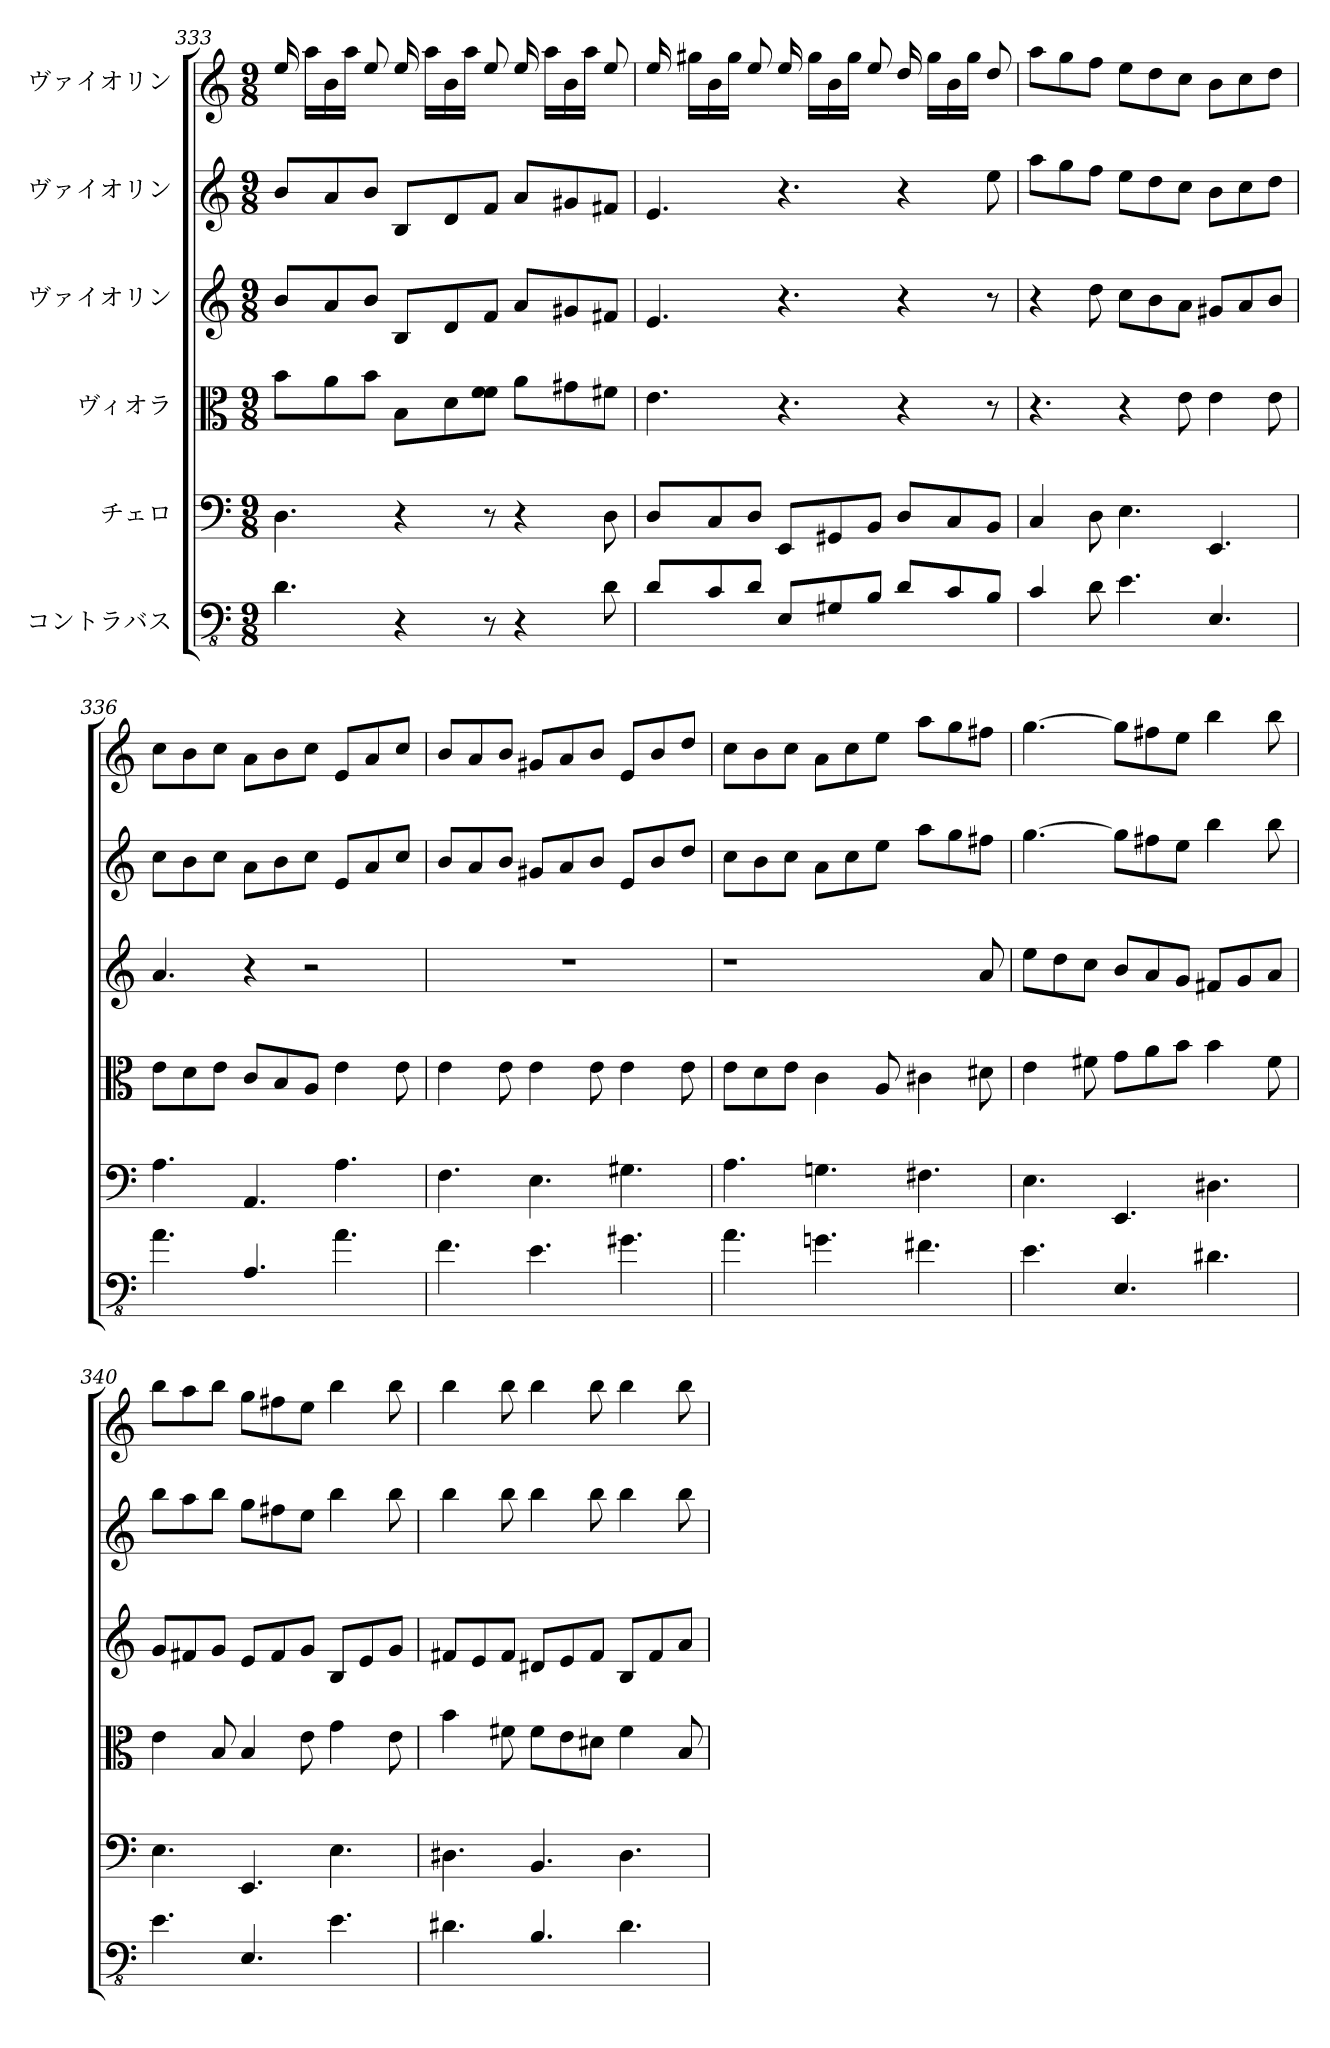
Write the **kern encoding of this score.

**kern	**kern	**kern	**kern	**kern	**kern
*part6	*part5	*part4	*part3	*part2	*part1
*staff6	*staff5	*staff4	*staff3	*staff2	*staff1
*I"コントラバス	*I"チェロ	*I"ヴィオラ	*I"ヴァイオリン	*I"ヴァイオリン	*I"ヴァイオリン
!!LO:LB:g=z
*clefFv4	*clefF4	*clefC3	*clefG2	*clefG2	*clefG2
*ITrd7c12	*	*	*	*	*
*k[]	*k[]	*k[]	*k[]	*k[]	*k[]
*M9/8	*M9/8	*M9/8	*M9/8	*M9/8	*M9/8
=333	=333	=333	=333	=333	=333
4.DD\	4.D\	8b\L	8b/L	8b/L	16ee/
.	.	.	.	.	16aa\LL
.	.	8a\	8a/	8a/	16b\
.	.	.	.	.	16aa\JJ
.	.	8b\J	8b/J	8b/J	8ee/
4r	4r	8B\L	8B/L	8B/L	16ee/
.	.	.	.	.	16aa\LL
.	.	8d\	8d/	8d/	16b\
.	.	.	.	.	16aa\JJ
8r	8r	8f\ 8f\J	8f/J	8f/J	8ee/
4r	4r	8a\L	8a/L	8a/L	16ee/
.	.	.	.	.	16aa\LL
.	.	8g#X\	8g#X/	8g#X/	16b\
.	.	.	.	.	16aa\JJ
8DD\	8D\	8f#X\J	8f#X/J	8f#X/J	8ee/
=334	=334	=334	=334	=334	=334
8DD/L	8D/L	4.e\	4.e/	4.e/	16ee/
.	.	.	.	.	16gg#X\LL
8CC/	8C/	.	.	.	16b\
.	.	.	.	.	16gg#\JJ
8DD/J	8D/J	.	.	.	8ee/
8EEE/L	8EE/L	4.r	4.r	4.r	16ee/
.	.	.	.	.	16gg#\LL
8GGG#X/	8GG#X/	.	.	.	16b\
.	.	.	.	.	16gg#\JJ
8BBB/J	8BB/J	.	.	.	8ee/
8DD/L	8D/L	4r	4r	4r	16dd/
.	.	.	.	.	16gg#\LL
8CC/	8C/	.	.	.	16b\
.	.	.	.	.	16gg#\JJ
8BBB/J	8BB/J	8r	8r	8ee\	8dd/
=335	=335	=335	=335	=335	=335
4CC/	4C/	4.r	4r	8aa\L	8aa\L
.	.	.	.	8gg\	8gg\
8DD\	8D\	.	8dd\	8ff\J	8ff\J
4.EE\	4.E\	4r	8cc\L	8ee\L	8ee\L
.	.	.	8b\	8dd\	8dd\
.	.	8e\	8a\J	8cc\J	8cc\J
4.EEE/	4.EE/	4e\	8g#X/L	8b\L	8b\L
.	.	.	8a/	8cc\	8cc\
.	.	8e\	8b/J	8dd\J	8dd\J
!!LO:PB:g=z
=336	=336	=336	=336	=336	=336
4.AA\	4.A\	8e\L	4.a/	8cc\L	8cc\L
.	.	8d\	.	8b\	8b\
.	.	8e\J	.	8cc\J	8cc\J
4.AAA/	4.AA/	8c/L	4r	8a\L	8a\L
.	.	8B/	.	8b\	8b\
.	.	8A/J	2r	8cc\J	8cc\J
4.AA\	4.A\	4e\	.	8e/L	8e/L
.	.	.	.	8a/	8a/
.	.	8e\	.	8cc/J	8cc/J
=337	=337	=337	=337	=337	=337
4.FF\	4.F\	4e\	8%9r	8b/L	8b/L
.	.	.	.	8a/	8a/
.	.	8e\	.	8b/J	8b/J
4.EE\	4.E\	4e\	.	8g#X/L	8g#X/L
.	.	.	.	8a/	8a/
.	.	8e\	.	8b/J	8b/J
4.GG#X\	4.G#X\	4e\	.	8e/L	8e/L
.	.	.	.	8b/	8b/
.	.	8e\	.	8dd/J	8dd/J
=338	=338	=338	=338	=338	=338
4.AA\	4.A\	8e\L	1r	8cc\L	8cc\L
.	.	8d\	.	8b\	8b\
.	.	8e\J	.	8cc\J	8cc\J
4.GGn\	4.Gn\	4c\	.	8a\L	8a\L
.	.	.	.	8cc\	8cc\
.	.	8A/	.	8ee\J	8ee\J
4.FF#X\	4.F#X\	4c#X\	.	8aa\L	8aa\L
.	.	.	.	8gg\	8gg\
.	.	8d#X\	8a/	8ff#X\J	8ff#X\J
=339	=339	=339	=339	=339	=339
4.EE\	4.E\	4e\	8ee\L	[4.gg\	[4.gg\
.	.	.	8dd\	.	.
.	.	8f#X\	8cc\J	.	.
4.EEE/	4.EE/	8g\L	8b/L	8gg\L]	8gg\L]
.	.	8a\	8a/	8ff#X\	8ff#X\
.	.	8b\J	8g/J	8ee\J	8ee\J
4.DD#X\	4.D#X\	4b\	8f#X/L	4bb\	4bb\
.	.	.	8g/	.	.
.	.	8f#\	8a/J	8bb\	8bb\
!!LO:LB:g=z
=340	=340	=340	=340	=340	=340
4.EE\	4.E\	4e\	8g/L	8bb\L	8bb\L
.	.	.	8f#X/	8aa\	8aa\
.	.	8B/	8g/J	8bb\J	8bb\J
4.EEE/	4.EE/	4B/	8e/L	8gg\L	8gg\L
.	.	.	8f#/	8ff#X\	8ff#X\
.	.	8e\	8g/J	8ee\J	8ee\J
4.EE\	4.E\	4g\	8B/L	4bb\	4bb\
.	.	.	8e/	.	.
.	.	8e\	8g/J	8bb\	8bb\
=341	=341	=341	=341	=341	=341
4.DD#X\	4.D#X\	4b\	8f#X/L	4bb\	4bb\
.	.	.	8e/	.	.
.	.	8f#X\	8f#/J	8bb\	8bb\
4.BBB/	4.BB/	8f#\L	8d#X/L	4bb\	4bb\
.	.	8e\	8e/	.	.
.	.	8d#X\J	8f#/J	8bb\	8bb\
4.DD#\	4.D#\	4f#\	8B/L	4bb\	4bb\
.	.	.	8f#/	.	.
.	.	8B/	8a/J	8bb\	8bb\
=	=	=	=	=	=
*-	*-	*-	*-	*-	*-
